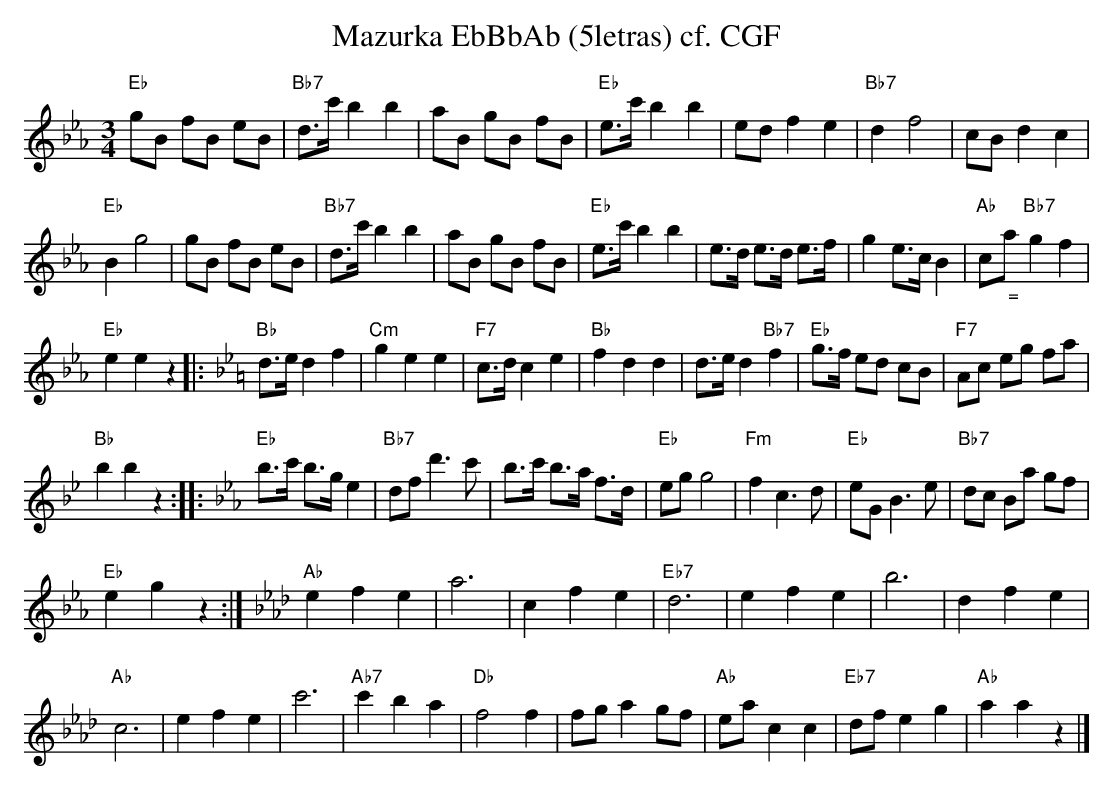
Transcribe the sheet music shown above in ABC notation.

X:1
T:Mazurka EbBbAb (5letras) cf. CGF
M:3/4
L:1/8
K:Ebmaj%%MIDI gchordon
"Eb"gB fB eB | "Bb7"d>c'b2b2 | aB gB fB | "Eb"e>c'b2b2 | ed f2e2 | "Bb7"d2f4 | cB d2c2 |
"Eb"B2g4 | gB fB eB | "Bb7"d>c'b2b2 | aB gB fB | "Eb"e>c'b2b2 | e>d e>d e>f | g2e>cB2 | "Ab"c"_ ="a"Bb7"g2f2 |
"Eb"e2e2z2 |: [K:Bbmaj] "Bb"d>ed2f2 | "Cm"g2e2e2 | "F7"c>dc2e2 | "Bb"f2d2d2 | d>ed2"Bb7"f2 | "Eb"g>f ed cB | "F7"Ac eg fa |
"Bb"b2b2z2 :: [K:Ebmaj] "Eb"b>c' b>ge2 | "Bb7"df d'3c' | b>c' b>a f>d | "Eb"egg4 | "Fm"f2c3d | "Eb"eGB3e | "Bb7"dc Ba gf |
"Eb"e2g2z2 :| [K:Abmaj] [L:1/4] "Ab"efe | a3 | cfe | "Eb7"d3 | efe | b3 | dfe |
"Ab"c3 | efe | c'3 | "Ab7"c'ba | "Db"f2f | f/2g/2ag/2f/2 | "Ab"e/2a/2 cc | "Eb7"d/2f/2eg | "Ab"aaz |]
